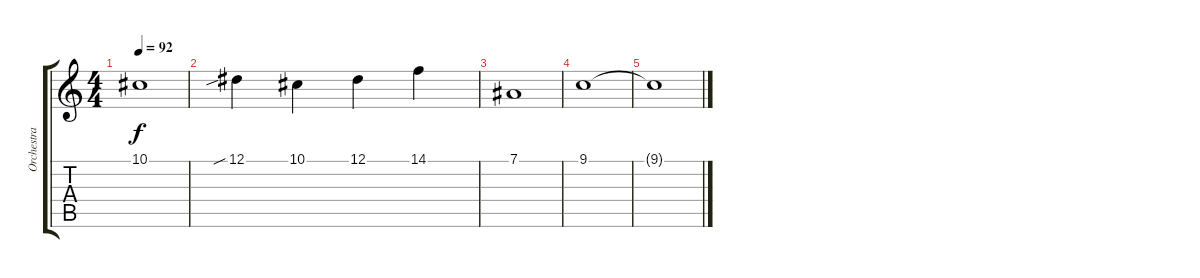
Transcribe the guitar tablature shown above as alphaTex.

\track ("Orchestra" "Orchestra") {instrument tremolostrings}
\staff {score tabs}
\tuning (Eb4 Bb3 Gb3 Db3 Ab2 Db2) {hide}
\ts (4 4)
\tempo 92
\clef g2
\ks c
10.1.1{dy f} |
12.1{sib}.4 10.1.4 12.1.4 14.1.4 |
7.1.1 |
9.1.1 |
9.1{t}.1
